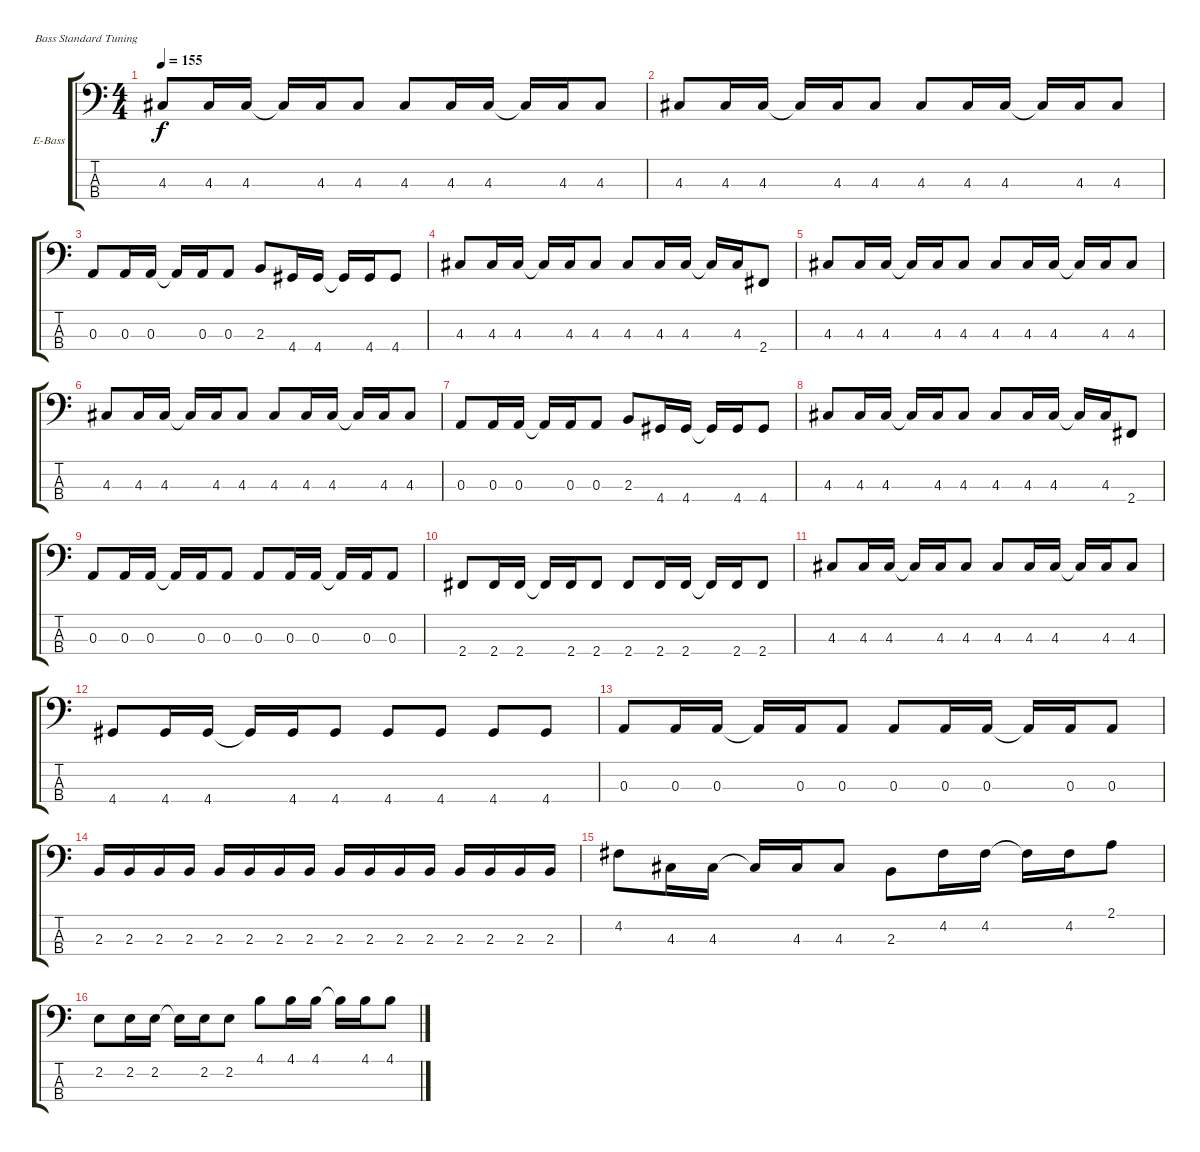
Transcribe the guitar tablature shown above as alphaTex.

\defaultSystemsLayout 4
\bracketExtendMode groupsimilarinstruments
\firstSystemTrackNameOrientation horizontal
\otherSystemsTrackNameOrientation horizontal
\track ("Bass - Joe Principe" "E-Bass") {instrument electricbassfinger}
\staff {score tabs}
\tuning (G2 D2 A1 E1)
\ts (4 4)
\tempo 155
\clef f4
\scale
0.395904
\ks c
4.3.8{dy f} 4.3.16 4.3.16 4.3{t}.16 4.3.16 4.3.8 4.3.8 4.3.16 4.3.16 4.3{t}.16 4.3.16 4.3.8 |
\scale
0.208191 4.3.8 4.3.16 4.3.16 4.3{t}.16 4.3.16 4.3.8 4.3.8 4.3.16 4.3.16 4.3{t}.16 4.3.16 4.3.8 |
\scale
0.333333 0.3.8 0.3.16 0.3.16 0.3{t}.16 0.3.16 0.3.8 2.3.8 4.4.16 4.4.16 4.4{t}.16 4.4.16 4.4.8 |
\scale
0.333333 4.3.8 4.3.16 4.3.16 4.3{t}.16 4.3.16 4.3.8 4.3.8 4.3.16 4.3.16 4.3{t}.16 4.3.16 2.4.8 |
\scale
0.333333 4.3.8 4.3.16 4.3.16 4.3{t}.16 4.3.16 4.3.8 4.3.8 4.3.16 4.3.16 4.3{t}.16 4.3.16 4.3.8 |
\scale
0.333333 4.3.8 4.3.16 4.3.16 4.3{t}.16 4.3.16 4.3.8 4.3.8 4.3.16 4.3.16 4.3{t}.16 4.3.16 4.3.8 |
\scale
0.333333 0.3.8 0.3.16 0.3.16 0.3{t}.16 0.3.16 0.3.8 2.3.8 4.4.16 4.4.16 4.4{t}.16 4.4.16 4.4.8 |
\scale
0.333333 4.3.8 4.3.16 4.3.16 4.3{t}.16 4.3.16 4.3.8 4.3.8 4.3.16 4.3.16 4.3{t}.16 4.3.16 2.4.8 |
\scale
0.333333 0.3.8 0.3.16 0.3.16 0.3{t}.16 0.3.16 0.3.8 0.3.8 0.3.16 0.3.16 0.3{t}.16 0.3.16 0.3.8 |
\scale
0.333333 2.4.8 2.4.16 2.4.16 2.4{t}.16 2.4.16 2.4.8 2.4.8 2.4.16 2.4.16 2.4{t}.16 2.4.16 2.4.8 |
\scale
0.333333 4.3.8 4.3.16 4.3.16 4.3{t}.16 4.3.16 4.3.8 4.3.8 4.3.16 4.3.16 4.3{t}.16 4.3.16 4.3.8 |
\scale
0.333333 4.4.8 4.4.16 4.4.16 4.4{t}.16 4.4.16 4.4.8 4.4.8 4.4.8 4.4.8 4.4.8 |
\scale
0.333333 0.3.8 0.3.16 0.3.16 0.3{t}.16 0.3.16 0.3.8 0.3.8 0.3.16 0.3.16 0.3{t}.16 0.3.16 0.3.8 |
\scale
0.333333 2.3.16 2.3.16 2.3.16 2.3.16 2.3.16 2.3.16 2.3.16 2.3.16 2.3.16 2.3.16 2.3.16 2.3.16 2.3.16 2.3.16 2.3.16 2.3.16 |
\scale
0.333333 4.2.8 4.3.16 4.3.16 4.3{t}.16 4.3.16 4.3.8 2.3.8 4.2.16 4.2.16 4.2{t}.16 4.2.16 2.1.8 |
\scale
0.333333 2.2.8 2.2.16 2.2.16 2.2{t}.16 2.2.16 2.2.8 4.1.8 4.1.16 4.1.16 4.1{t}.16 4.1.16 4.1.8
